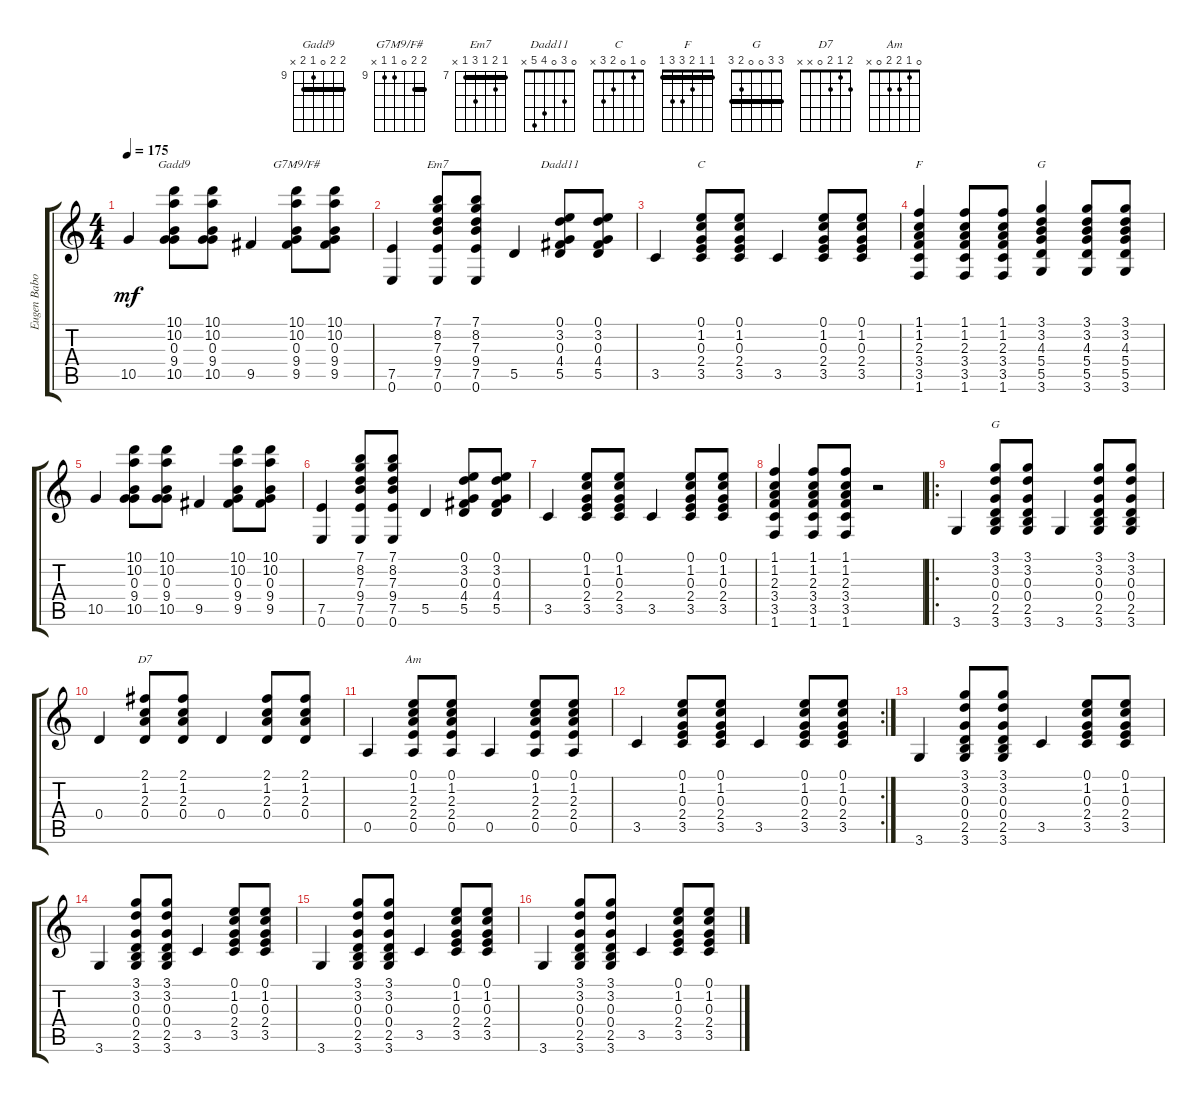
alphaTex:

\track ("Eugen Baboi" "Eugen Babo") {instrument acousticguitarsteel}
\staff {score tabs}
\tuning (E4 B3 G3 D3 A2 E2) {hide}
\chord ("Gadd9" 10 10 0 9 10 x) {firstfret 9 barre 10}
\chord ("G7M9/F#" 10 10 0 9 9 x) {firstfret 9 barre 10}
\chord ("Em7" 7 8 7 9 7 x) {firstfret 7 barre 7}
\chord ("Dadd11" 0 3 0 4 5 x)
\chord ("C" 0 1 0 2 3 x)
\chord ("F" 1 1 2 3 3 1) {barre 1}
\chord ("G" 3 3 4 5 5 3) {barre 3}
\chord ("G" 3 3 0 0 2 3) {barre 3}
\chord ("D7" 2 1 2 0 x x)
\chord ("Am" 0 1 2 2 0 x)
\ts (4 4)
\tempo 175
\clef g2
\ks c
10.5.4{dy mf instrument acousticguitarsteel} (10.1 10.2 0.3 9.4 10.5).8{ch "Gadd9"} (10.1 10.2 0.3 9.4 10.5).8 9.5.4 (10.1 10.2 0.3 9.4 9.5).8{ch "G7M9/F#"} (10.1 10.2 0.3 9.4 9.5).8 |
(7.5 0.6).4 (7.1 8.2 7.3 9.4 7.5 0.6).8{ch "Em7"} (7.1 8.2 7.3 9.4 7.5 0.6).8 5.5.4 (0.1 3.2 0.3 4.4 5.5).8{ch "Dadd11"} (0.1 3.2 0.3 4.4 5.5).8 |
3.5.4 (0.1 1.2 0.3 2.4 3.5).8{ch "C"} (0.1 1.2 0.3 2.4 3.5).8 3.5.4 (0.1 1.2 0.3 2.4 3.5).8 (0.1 1.2 0.3 2.4 3.5).8 |
(1.1 1.2 2.3 3.4 3.5 1.6).4{ch "F"} (1.1 1.2 2.3 3.4 3.5 1.6).8 (1.1 1.2 2.3 3.4 3.5 1.6).8 (3.1 3.2 4.3 5.4 5.5 3.6).4{ch "G"} (3.1 3.2 4.3 5.4 5.5 3.6).8 (3.1 3.2 4.3 5.4 5.5 3.6).8 |
10.5.4 (10.1 10.2 0.3 9.4 10.5).8 (10.1 10.2 0.3 9.4 10.5).8 9.5.4 (10.1 10.2 0.3 9.4 9.5).8 (10.1 10.2 0.3 9.4 9.5).8 |
(7.5 0.6).4 (7.1 8.2 7.3 9.4 7.5 0.6).8 (7.1 8.2 7.3 9.4 7.5 0.6).8 5.5.4 (0.1 3.2 0.3 4.4 5.5).8 (0.1 3.2 0.3 4.4 5.5).8 |
3.5.4 (0.1 1.2 0.3 2.4 3.5).8 (0.1 1.2 0.3 2.4 3.5).8 3.5.4 (0.1 1.2 0.3 2.4 3.5).8 (0.1 1.2 0.3 2.4 3.5).8 |
(1.1 1.2 2.3 3.4 3.5 1.6).4 (1.1 1.2 2.3 3.4 3.5 1.6).8 (1.1 1.2 2.3 3.4 3.5 1.6).8 r.2 |
\ro
3.6.4 (3.1 3.2 0.3 0.4 2.5 3.6).8{ch "G"} (3.1 3.2 0.3 0.4 2.5 3.6).8 3.6.4 (3.1 3.2 0.3 0.4 2.5 3.6).8 (3.1 3.2 0.3 0.4 2.5 3.6).8 |
0.4.4 (2.1 1.2 2.3 0.4).8{ch "D7"} (2.1 1.2 2.3 0.4).8 0.4.4 (2.1 1.2 2.3 0.4).8 (2.1 1.2 2.3 0.4).8 |
0.5.4 (0.1 1.2 2.3 2.4 0.5).8{ch "Am"} (0.1 1.2 2.3 2.4 0.5).8 0.5.4 (0.1 1.2 2.3 2.4 0.5).8 (0.1 1.2 2.3 2.4 0.5).8 |
\rc 2
3.5.4 (0.1 1.2 0.3 2.4 3.5).8 (0.1 1.2 0.3 2.4 3.5).8 3.5.4 (0.1 1.2 0.3 2.4 3.5).8 (0.1 1.2 0.3 2.4 3.5).8 |
3.6.4 (3.1 3.2 0.3 0.4 2.5 3.6).8 (3.1 3.2 0.3 0.4 2.5 3.6).8 3.5.4 (0.1 1.2 0.3 2.4 3.5).8 (0.1 1.2 0.3 2.4 3.5).8 |
3.6.4 (3.1 3.2 0.3 0.4 2.5 3.6).8 (3.1 3.2 0.3 0.4 2.5 3.6).8 3.5.4 (0.1 1.2 0.3 2.4 3.5).8 (0.1 1.2 0.3 2.4 3.5).8 |
3.6.4 (3.1 3.2 0.3 0.4 2.5 3.6).8 (3.1 3.2 0.3 0.4 2.5 3.6).8 3.5.4 (0.1 1.2 0.3 2.4 3.5).8 (0.1 1.2 0.3 2.4 3.5).8 |
3.6.4 (3.1 3.2 0.3 0.4 2.5 3.6).8 (3.1 3.2 0.3 0.4 2.5 3.6).8 3.5.4 (0.1 1.2 0.3 2.4 3.5).8 (0.1 1.2 0.3 2.4 3.5).8
